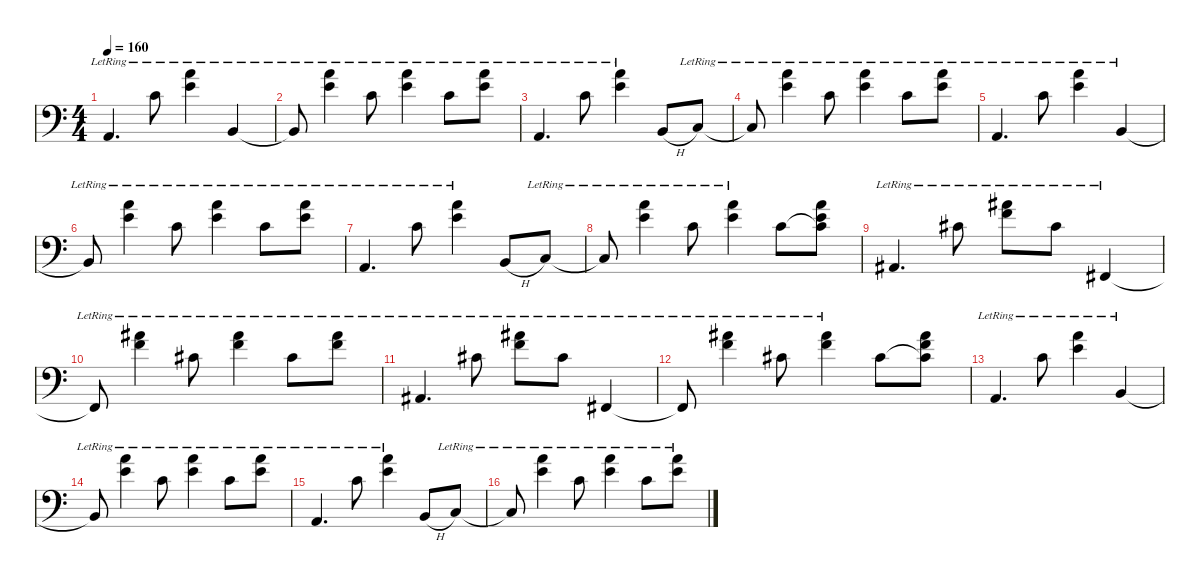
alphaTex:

\defaultSystemsLayout 4
\hideDynamics
\bracketExtendMode nobrackets
\singleTrackTrackNamePolicy hidden
\multiTrackTrackNamePolicy hidden
\firstSystemTrackNameMode fullname
\firstSystemTrackNameOrientation horizontal
\otherSystemsTrackNameOrientation horizontal
\track ("Keyboards-2" "keys2") {defaultSystemsLayout 8 instrument synthstrings1}
\staff {score}
\tuning (E4 B3 G3 D3 A2 E2)
\ts (4 4)
\tempo 160
\clef f4
\ks aminor
5.6{lr}.4{d dy f beam Up} 5.3{lr}.8{beam Down} (5.1{lr} 5.2{lr}).4{beam Down} 2.5{lr}.4{beam Up} |
2.5{lr t}.8{beam Up} (5.1{lr} 5.2{lr}).4{dy mf beam Down} 5.3{lr}.8{dy f beam Down} (5.1{lr} 5.2{lr}).4{beam Down} 5.3{lr}.8{beam Down} (5.1{lr} 5.2{lr}).8{beam Down} |
5.6{lr}.4{d beam Up} 5.3{lr}.8{beam Down} (5.1{lr} 5.2{lr}).4{beam Down} 2.5{h}.8{beam Up} 3.5{lr}.8{beam Up} |
3.5{lr t}.8{beam Up} (5.1{lr} 5.2{lr}).4{dy mf beam Down} 5.3{lr}.8{dy f beam Down} (5.1{lr} 5.2{lr}).4{beam Down} 5.3{lr}.8{beam Down} (5.1{lr} 5.2{lr}).8{beam Down} |
5.6{lr}.4{d beam Up} 5.3{lr}.8{beam Down} (5.1{lr} 5.2{lr}).4{beam Down} 2.5{lr}.4{beam Up} |
2.5{lr t}.8{beam Up} (5.1{lr} 5.2{lr}).4{dy mf beam Down} 5.3{lr}.8{dy f beam Down} (5.1{lr} 5.2{lr}).4{beam Down} 5.3{lr}.8{beam Down} (5.1{lr} 5.2{lr}).8{beam Down} |
5.6{lr}.4{d beam Up} 5.3{lr}.8{beam Down} (5.1{lr} 5.2{lr}).4{beam Down} 2.5{h}.8{beam Up} 3.5{lr}.8{beam Up} |
3.5{lr t}.8{beam Up} (5.1{lr} 5.2{lr}).4{dy mf beam Down} 5.3{lr}.8{dy f beam Down} (5.1{lr} 5.2{lr}).4{beam Down} 5.3.8{beam Down} (5.1 5.2 5.3{t}).8{beam Down} |
6.6{lr acc #}.4{d beam Up} 6.3{lr acc #}.8{beam Down} (6.1{lr acc #} 6.2{lr}).8{beam Down} 6.3{lr acc #}.8{beam Down} 2.6{lr acc #}.4{beam Up} |
2.6{lr t acc #}.8{beam Up} (6.1{lr acc #} 6.2{lr}).4{dy mf beam Down} 6.3{lr acc #}.8{dy f beam Down} (6.1{lr acc #} 6.2{lr}).4{beam Down} 6.3{lr acc #}.8{beam Down} (6.1{lr acc #} 6.2{lr}).8{beam Down} |
6.6{lr acc #}.4{d beam Up} 6.3{lr acc #}.8{beam Down} (6.1{lr acc #} 6.2{lr}).8{beam Down} 6.3{lr acc #}.8{beam Down} 2.6{lr acc #}.4{beam Up} |
2.6{lr t acc #}.8{beam Up} (6.1{lr acc #} 6.2{lr}).4{dy mf beam Down} 6.3{lr acc #}.8{dy f beam Down} (6.1{lr acc #} 6.2{lr}).4{beam Down} 6.3{acc #}.8{beam Down} (6.1{acc #} 6.2 6.3{t acc #}).8{beam Down} |
5.6{lr}.4{d beam Up} 5.3{lr}.8{beam Down} (5.1{lr} 5.2{lr}).4{beam Down} 2.5{lr}.4{beam Up} |
2.5{lr t}.8{beam Up} (5.1{lr} 5.2{lr}).4{dy mf beam Down} 5.3{lr}.8{dy f beam Down} (5.1{lr} 5.2{lr}).4{beam Down} 5.3{lr}.8{beam Down} (5.1{lr} 5.2{lr}).8{beam Down} |
5.6{lr}.4{d beam Up} 5.3{lr}.8{beam Down} (5.1{lr} 5.2{lr}).4{beam Down} 2.5{h}.8{beam Up} 3.5{lr}.8{beam Up} |
3.5{lr t}.8{beam Up} (5.1{lr} 5.2{lr}).4{dy mf beam Down} 5.3{lr}.8{dy f beam Down} (5.1{lr} 5.2{lr}).4{beam Down} 5.3{lr}.8{beam Down} (5.1{lr} 5.2{lr}).8{beam Down}
